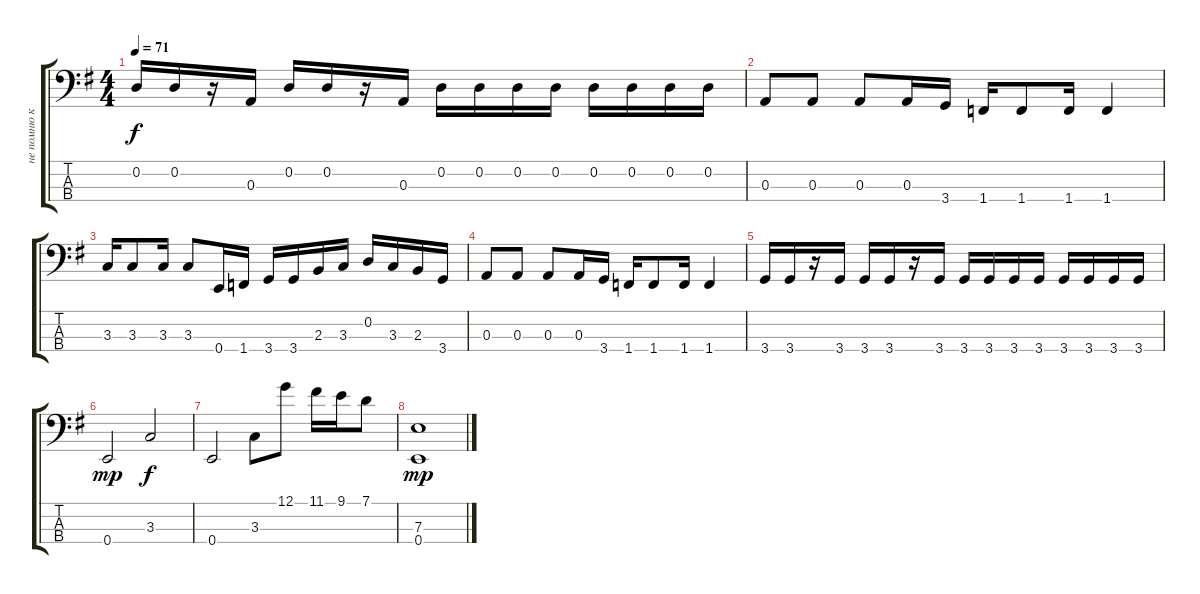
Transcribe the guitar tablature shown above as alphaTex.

\track ("не помню кто" "не помню к") {instrument electricbassfinger}
\staff {score tabs}
\tuning (G2 D2 A1 E1) {hide}
\ts (4 4)
\tempo 71
\clef f4
\ks eminor
0.2.16{dy f} 0.2.16 r.16 0.3.16 0.2.16 0.2.16 r.16 0.3.16 0.2.16 0.2.16 0.2.16 0.2.16 0.2.16 0.2.16 0.2.16 0.2.16 |
0.3.8 0.3.8 0.3.8 0.3.16 3.4.16 1.4.16 1.4.8 1.4.16 1.4.4 |
3.3.16 3.3.8 3.3.16 3.3.8 0.4.16 1.4.16 3.4.16 3.4.16 2.3.16 3.3.16 0.2.16 3.3.16 2.3.16 3.4.16 |
0.3.8 0.3.8 0.3.8 0.3.16 3.4.16 1.4.16 1.4.8 1.4.16 1.4.4 |
3.4.16 3.4.16 r.16 3.4.16 3.4.16 3.4.16 r.16 3.4.16 3.4.16 3.4.16 3.4.16 3.4.16 3.4.16 3.4.16 3.4.16 3.4.16 |
0.4.2{dy mp} 3.3.2{dy f} |
0.4.2 3.3.8 12.1.8 11.1.16 9.1.16 7.1.8 |
(7.3 0.4).1{dy mp}
